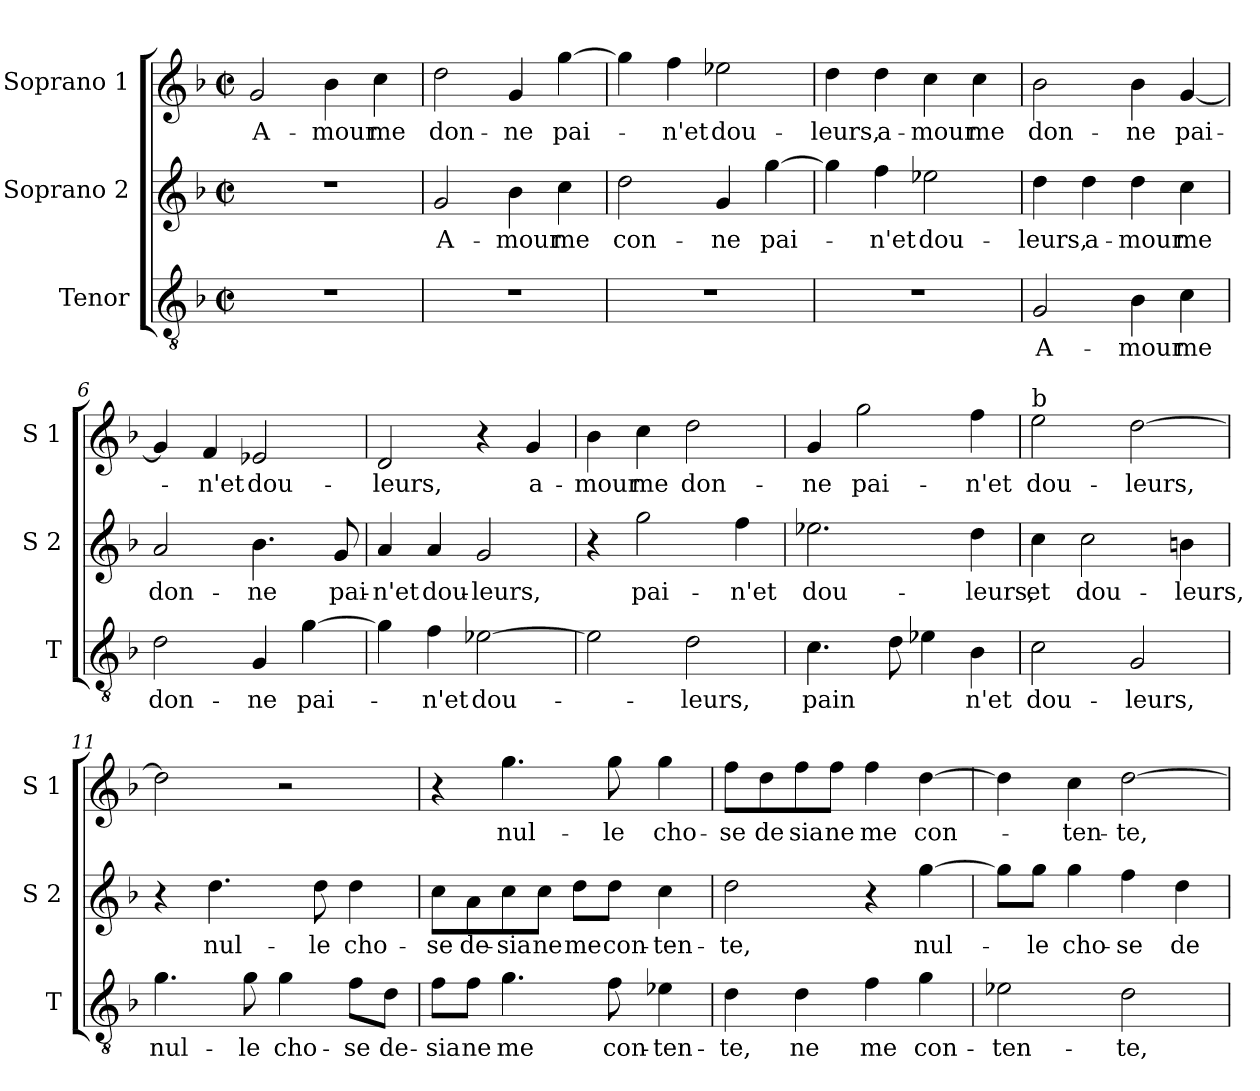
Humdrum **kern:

**kern	**text	**kern	**text	**kern	**text
*part3	*part3	*part2	*part2	*part1	*part1
*staff3	*staff3	*staff2	*staff2	*staff1	*staff1
*I"Tenor	*	*I"Soprano 2	*	*I"Soprano 1	*
*I'T	*	*I'S 2	*	*I'S 1	*
*clefGv2	*	*clefG2	*	*clefG2	*
*k[b-]	*	*k[b-]	*	*k[b-]	*
*F:	*	*F:	*	*F:	*
*M2/2	*	*M2/2	*	*M2/2	*
*met(c|)	*	*met(c|)	*	*met(c|)	*
=1	=1	=1	=1	=1	=1
!	!	!	!	!	!LO:LY:b
1r	.	1r	.	2g/	A-
!	!	!	!	!	!LO:LY:b
.	.	.	.	4b-\	-mour
!	!	!	!	!	!LO:LY:b
.	.	.	.	4cc\	me
=2	=2	=2	=2	=2	=2
!	!	!	!LO:LY:b	!	!LO:LY:b
1r	.	2g/	A-	2dd\	don-
!	!	!	!LO:LY:b	!	!LO:LY:b
.	.	4b-\	-mour	4g/	-ne
!	!	!	!LO:LY:b	!	!LO:LY:b
.	.	4cc\	me	[4gg\	pai-
=3	=3	=3	=3	=3	=3
!	!	!	!LO:LY:b	!	!
1r	.	2dd\	con-	4gg\]	.
!	!	!	!	!	!LO:LY:b
.	.	.	.	4ff\	-n'et
!	!	!	!LO:LY:b	!	!LO:LY:b
.	.	4g/	-ne	2ee-X\	dou-
!	!	!	!LO:LY:b	!	!
.	.	[4gg\	pai-	.	.
=4	=4	=4	=4	=4	=4
!	!	!	!	!	!LO:LY:b
1r	.	4gg\]	.	4dd\	-leurs,
!	!	!	!LO:LY:b	!	!LO:LY:b
.	.	4ff\	-n'et	4dd\	a-
!	!	!	!LO:LY:b	!	!LO:LY:b
.	.	2ee-X\	dou-	4cc\	-mour
!	!	!	!	!	!LO:LY:b
.	.	.	.	4cc\	me
=5	=5	=5	=5	=5	=5
!	!LO:LY:b	!	!LO:LY:b	!	!LO:LY:b
2G/	A-	4dd\	-leurs,	2b-\	don-
!	!	!	!LO:LY:b	!	!
.	.	4dd\	a-	.	.
!	!LO:LY:b	!	!LO:LY:b	!	!LO:LY:b
4B-\	-mour	4dd\	-mour	4b-\	-ne
!	!LO:LY:b	!	!LO:LY:b	!	!LO:LY:b
4c\	me	4cc\	me	[4g/	pai-
!!LO:LB:g=z
=6	=6	=6	=6	=6	=6
!	!LO:LY:b	!	!LO:LY:b	!	!
2d\	don-	2a/	don-	4g/]	.
!	!	!	!	!	!LO:LY:b
.	.	.	.	4f/	-n'et
!	!LO:LY:b	!	!LO:LY:b	!	!LO:LY:b
4G/	-ne	4.b-\	-ne	2e-X/	dou-
!	!LO:LY:b	!	!	!	!
[4g\	pai-	.	.	.	.
!	!	!	!LO:LY:b	!	!
.	.	8g/	pai-	.	.
=7	=7	=7	=7	=7	=7
!	!	!	!LO:LY:b	!	!LO:LY:b
4g\]	.	4a/	-n'et	2d/	-leurs,
!	!LO:LY:b	!	!LO:LY:b	!	!
4f\	-n'et	4a/	dou-	.	.
!	!LO:LY:b	!	!LO:LY:b	!	!
[2e-X\	dou-	2g/	-leurs,	4r	.
!	!	!	!	!	!LO:LY:b
.	.	.	.	4g/	a-
=8	=8	=8	=8	=8	=8
!	!	!	!	!	!LO:LY:b
2e-\]	.	4r	.	4b-\	-mour
!	!	!	!LO:LY:b	!	!LO:LY:b
.	.	2gg\	pai-	4cc\	me
!	!LO:LY:b	!	!	!	!LO:LY:b
2d\	-leurs,	.	.	2dd\	don-
!	!	!	!LO:LY:b	!	!
.	.	4ff\	-n'et	.	.
=9	=9	=9	=9	=9	=9
!	!LO:LY:b	!	!LO:LY:b	!	!LO:LY:b
4.c\	pain	2.ee-X\	dou-	4g/	-ne
!	!	!	!	!	!LO:LY:b
.	.	.	.	2gg\	pai-
8d\	.	.	.	.	.
4e-X\	.	.	.	.	.
!	!LO:LY:b	!	!LO:LY:b	!	!LO:LY:b
4B-\	n'et	4dd\	-leurs,	4ff\	-n'et
=10	=10	=10	=10	=10	=10
!	!	!	!	!LO:TX:a:t=b	!
!	!LO:LY:b	!	!LO:LY:b	!	!LO:LY:b
2c\	dou-	4cc\	et	2ee\	dou-
!	!	!	!LO:LY:b	!	!
.	.	2cc\	dou-	.	.
!	!LO:LY:b	!	!	!	!LO:LY:b
2G/	-leurs,	.	.	[2dd\	-leurs,
!	!	!	!LO:LY:b	!	!
.	.	4bn\	-leurs,	.	.
!!LO:LB:g=z
=11	=11	=11	=11	=11	=11
!	!LO:LY:b	!	!	!	!
4.g\	nul-	4r	.	2dd\]	.
!	!	!	!LO:LY:b	!	!
.	.	4.dd\	nul-	.	.
!	!LO:LY:b	!	!	!	!
8g\	-le	.	.	.	.
!	!LO:LY:b	!	!	!	!
4g\	cho-	.	.	2r	.
!	!	!	!LO:LY:b	!	!
.	.	8dd\	-le	.	.
!	!LO:LY:b	!	!LO:LY:b	!	!
8f\L	-se	4dd\	cho-	.	.
!	!LO:LY:b	!	!	!	!
8d\J	de-	.	.	.	.
=12	=12	=12	=12	=12	=12
!	!LO:LY:b	!	!LO:LY:b	!	!
8f\L	-sia	8cc\L	-se	4r	.
!	!LO:LY:b	!	!LO:LY:b	!	!
8f\J	ne	8a\	de-	.	.
!	!LO:LY:b	!	!LO:LY:b	!	!LO:LY:b
4.g\	me	8cc\	-sia	4.gg\	nul-
!	!	!	!LO:LY:b	!	!
.	.	8cc\J	ne	.	.
!	!	!	!LO:LY:b	!	!
.	.	8dd\L	me	.	.
!	!LO:LY:b	!	!LO:LY:b	!	!LO:LY:b
8f\	con-	8dd\J	con-	8gg\	-le
!	!LO:LY:b	!	!LO:LY:b	!	!LO:LY:b
4e-X\	-ten-	4cc\	-ten-	4gg\	cho-
=13	=13	=13	=13	=13	=13
!	!LO:LY:b	!	!LO:LY:b	!	!LO:LY:b
4d\	-te,	2dd\	-te,	8ff\L	-se
!	!	!	!	!	!LO:LY:b
.	.	.	.	8dd\	de
!	!LO:LY:b	!	!	!	!LO:LY:b
4d\	ne	.	.	8ff\	sia
!	!	!	!	!	!LO:LY:b
.	.	.	.	8ff\J	ne
!	!LO:LY:b	!	!	!	!LO:LY:b
4f\	me	4r	.	4ff\	me
!	!LO:LY:b	!	!LO:LY:b	!	!LO:LY:b
4g\	con-	[4gg\	nul-	[4dd\	con-
=14	=14	=14	=14	=14	=14
!	!LO:LY:b	!	!	!	!
2e-X\	-ten-	8gg\L]	.	4dd\]	.
!	!	!	!LO:LY:b	!	!
.	.	8gg\J	-le	.	.
!	!	!	!LO:LY:b	!	!LO:LY:b
.	.	4gg\	cho-	4cc\	-ten-
!	!LO:LY:b	!	!LO:LY:b	!	!LO:LY:b
2d\	-te,	4ff\	-se	[2dd\	-te,
!	!	!	!LO:LY:b	!	!
.	.	4dd\	de	.	.
=	=	=	=	=	=
*-	*-	*-	*-	*-	*-
